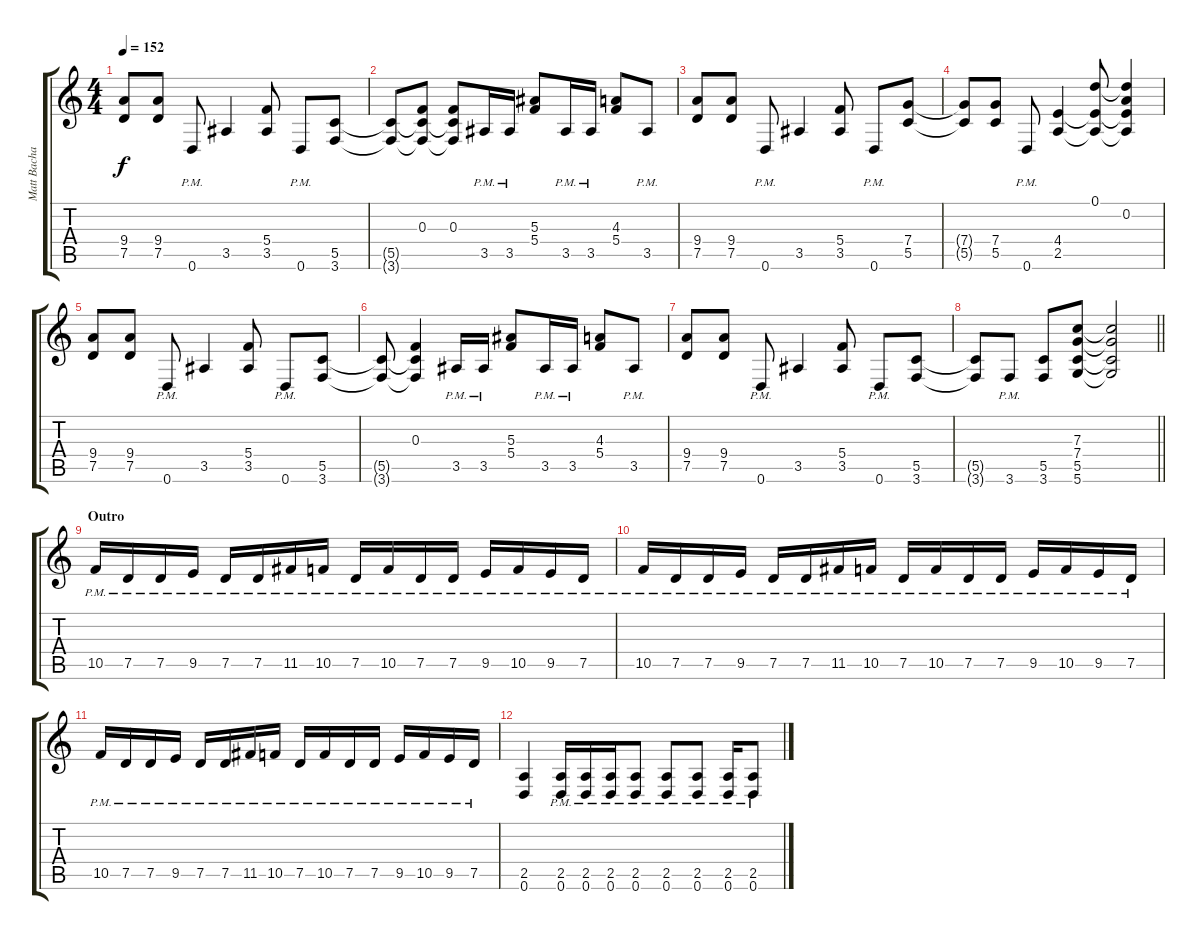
\track ("Matt Bachand" "Matt Bacha") {instrument distortionguitar}
\staff {score tabs}
\tuning (D4 A3 F3 C3 G2 D2) {hide}
\ts (4 4)
\tempo 152
\clef g2
\ks c
(9.4 7.5).8{dy f} (9.4 7.5).8 0.6{pm}.8 3.5.4 (5.4 3.5).8 0.6{pm}.8 (5.5 3.6).8 |
(5.5{t} 3.6{t}).8 (0.3 5.5{t} 3.6{t}).8 (0.3 5.5{t} 3.6{t}).8 3.5{pm}.16 3.5{pm}.16 (5.3 5.4).8 3.5{pm}.16 3.5{pm}.16 (4.3 5.4).8 3.5{pm}.8 |
(9.4 7.5).8 (9.4 7.5).8 0.6{pm}.8 3.5.4 (5.4 3.5).8 0.6{pm}.8 (7.4 5.5).8 |
(7.4{t} 5.5{t}).8 (7.4 5.5).8 0.6{pm}.8 (4.4 2.5).4 (0.1 4.4{t} 2.5{t}).8 (0.1{t} 0.2 4.4{t} 2.5{t}).4 |
(9.4 7.5).8 (9.4 7.5).8 0.6{pm}.8 3.5.4 (5.4 3.5).8 0.6{pm}.8 (5.5 3.6).8 |
(5.5{t} 3.6{t}).8 (0.3 5.5{t} 3.6{t}).4 3.5{pm}.16 3.5{pm}.16 (5.3 5.4).8 3.5{pm}.16 3.5{pm}.16 (4.3 5.4).8 3.5{pm}.8 |
(9.4 7.5).8 (9.4 7.5).8 0.6{pm}.8 3.5.4 (5.4 3.5).8 0.6{pm}.8 (5.5 3.6).8 |
\barLineRight lightlight
(5.5{t} 3.6{t}).8 3.6{pm}.8 (5.5 3.6).8 (7.3 7.4 5.5 5.6).8 (7.3{t} 7.4{t} 5.5{t} 5.6{t}).2 |
\section ("" "Outro")
10.5{pm}.16 7.5{pm}.16 7.5{pm}.16 9.5{pm}.16 7.5{pm}.16 7.5{pm}.16 11.5{pm}.16 10.5{pm}.16 7.5{pm}.16 10.5{pm}.16 7.5{pm}.16 7.5{pm}.16 9.5{pm}.16 10.5{pm}.16 9.5{pm}.16 7.5{pm}.16 |
10.5{pm}.16 7.5{pm}.16 7.5{pm}.16 9.5{pm}.16 7.5{pm}.16 7.5{pm}.16 11.5{pm}.16 10.5{pm}.16 7.5{pm}.16 10.5{pm}.16 7.5{pm}.16 7.5{pm}.16 9.5{pm}.16 10.5{pm}.16 9.5{pm}.16 7.5{pm}.16 |
10.5{pm}.16 7.5{pm}.16 7.5{pm}.16 9.5{pm}.16 7.5{pm}.16 7.5{pm}.16 11.5{pm}.16 10.5{pm}.16 7.5{pm}.16 10.5{pm}.16 7.5{pm}.16 7.5{pm}.16 9.5{pm}.16 10.5{pm}.16 9.5{pm}.16 7.5{pm}.16 |
(2.5 0.6).4 (2.5{pm} 0.6{pm}).16 (2.5{pm} 0.6{pm}).16 (2.5{pm} 0.6{pm}).16 (2.5{pm} 0.6{pm}).8 (2.5{pm} 0.6{pm}).8 (2.5{pm} 0.6{pm}).8 (2.5{pm} 0.6{pm}).16 (2.5{pm} 0.6{pm}).8
